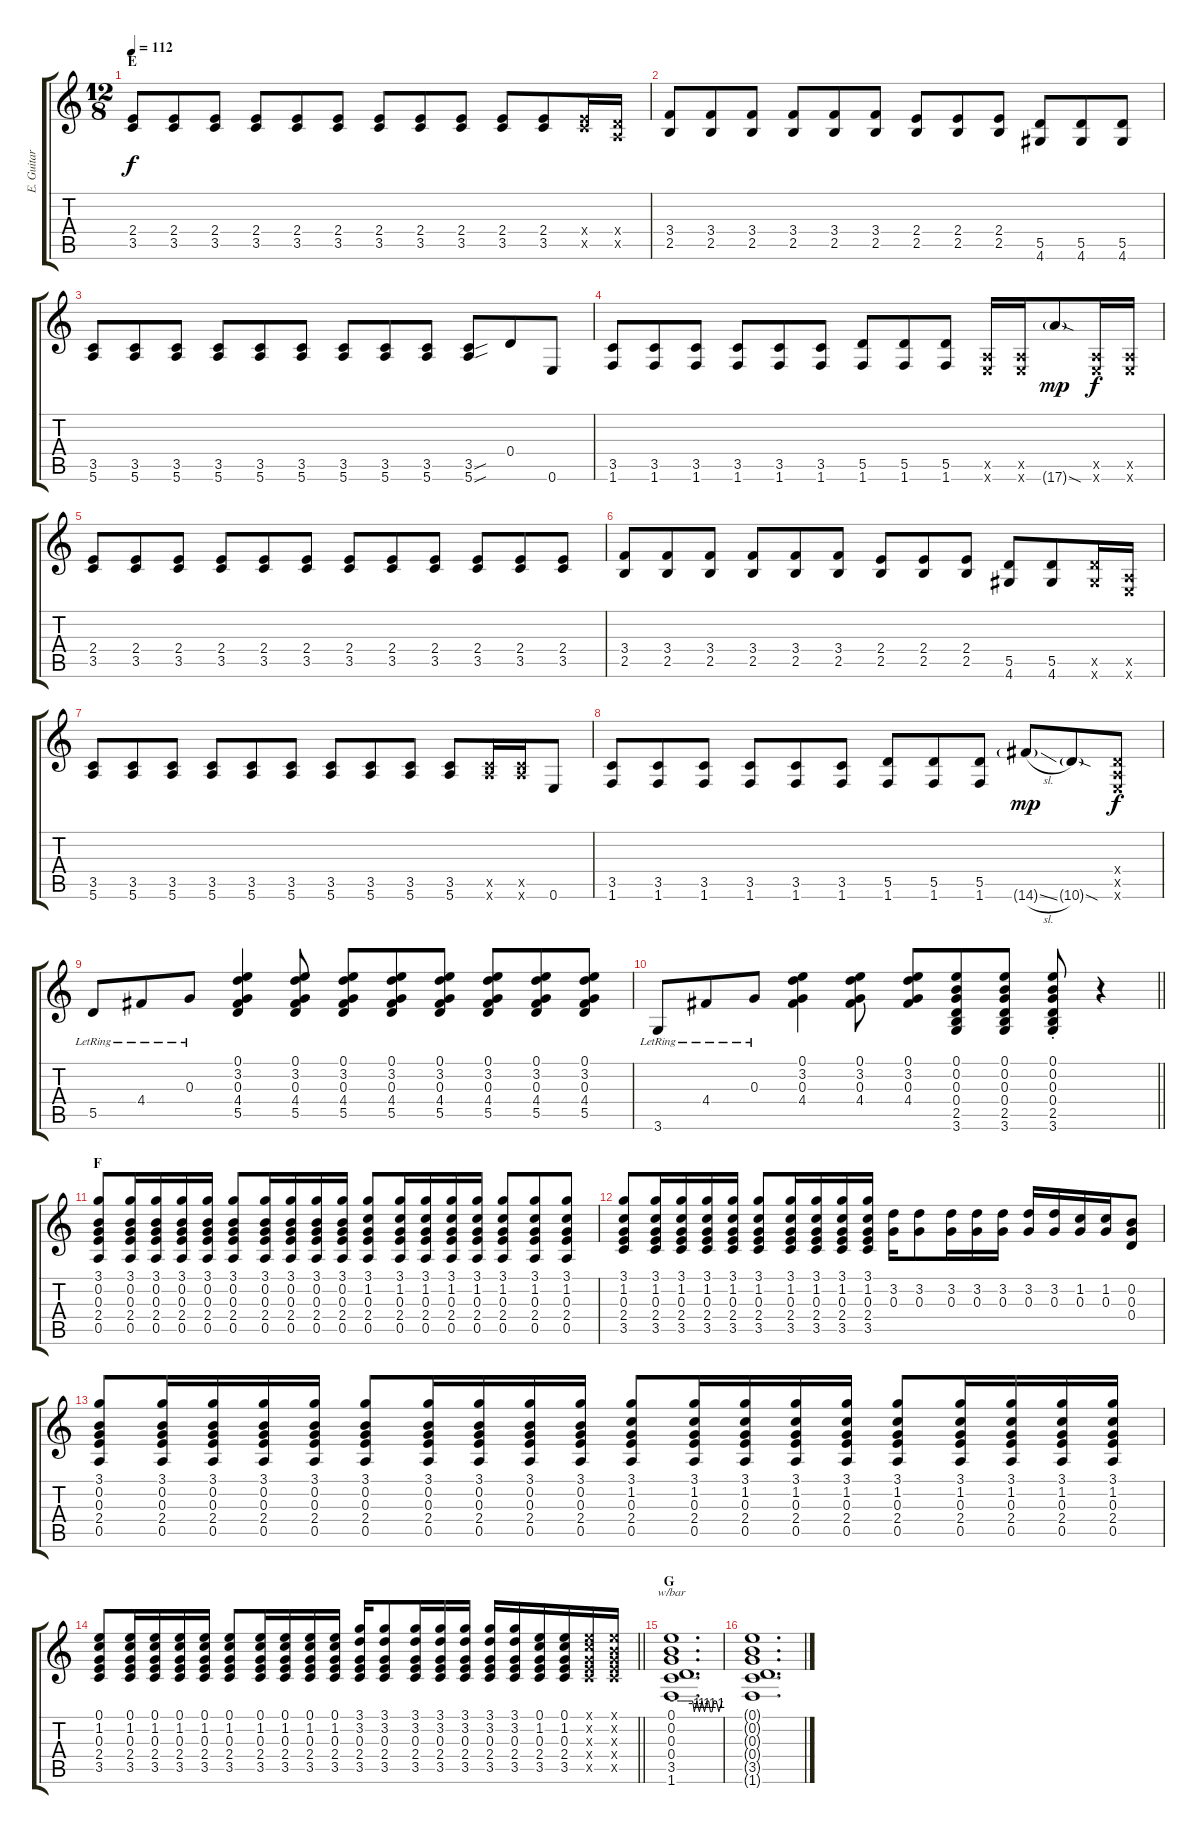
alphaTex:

\track ("E. Guitar I" "E. Guitar ") {instrument overdrivenguitar}
\staff {score tabs}
\tuning (E4 B3 G3 D3 A2 E2) {hide}
\ts (12 8)
\section ("" "E")
\tempo 112
\clef g2
\ks c
(2.4 3.5).8{dy f} (2.4 3.5).8 (2.4 3.5).8 (2.4 3.5).8 (2.4 3.5).8 (2.4 3.5).8 (2.4 3.5).8 (2.4 3.5).8 (2.4 3.5).8 (2.4 3.5).8 (2.4 3.5).8 (2.4{x} 3.5{x}).16 (0.4{x} 0.5{x}).16 |
(3.4 2.5).8 (3.4 2.5).8 (3.4 2.5).8 (3.4 2.5).8 (3.4 2.5).8 (3.4 2.5).8 (2.4 2.5).8 (2.4 2.5).8 (2.4 2.5).8 (5.5 4.6).8 (5.5 4.6).8 (5.5 4.6).8 |
(3.5 5.6).8 (3.5 5.6).8 (3.5 5.6).8 (3.5 5.6).8 (3.5 5.6).8 (3.5 5.6).8 (3.5 5.6).8 (3.5 5.6).8 (3.5 5.6).8 (3.5{sou} 5.6{sou}).8 0.4.8 0.6.8 |
(3.5 1.6).8 (3.5 1.6).8 (3.5 1.6).8 (3.5 1.6).8 (3.5 1.6).8 (3.5 1.6).8 (5.5 1.6).8 (5.5 1.6).8 (5.5 1.6).8 (0.5{x} 0.6{x}).16 (0.5{x} 0.6{x}).16 17.6{sod g}.8{dy mp} (0.5{x} 0.6{x}).16{dy f} (0.5{x} 0.6{x}).16 |
(2.4 3.5).8 (2.4 3.5).8 (2.4 3.5).8 (2.4 3.5).8 (2.4 3.5).8 (2.4 3.5).8 (2.4 3.5).8 (2.4 3.5).8 (2.4 3.5).8 (2.4 3.5).8 (2.4 3.5).8 (2.4 3.5).8 |
(3.4 2.5).8 (3.4 2.5).8 (3.4 2.5).8 (3.4 2.5).8 (3.4 2.5).8 (3.4 2.5).8 (2.4 2.5).8 (2.4 2.5).8 (2.4 2.5).8 (5.5 4.6).8 (5.5 4.6).8 (5.5{x} 4.6{x}).16 (0.5{x} 0.6{x}).16 |
(3.5 5.6).8 (3.5 5.6).8 (3.5 5.6).8 (3.5 5.6).8 (3.5 5.6).8 (3.5 5.6).8 (3.5 5.6).8 (3.5 5.6).8 (3.5 5.6).8 (3.5 5.6).8 (3.5{x} 5.6{x}).16 (3.5{x} 5.6{x}).16 0.6.8 |
(3.5 1.6).8 (3.5 1.6).8 (3.5 1.6).8 (3.5 1.6).8 (3.5 1.6).8 (3.5 1.6).8 (5.5 1.6).8 (5.5 1.6).8 (5.5 1.6).8 14.6{sl g}.8{dy mp} 10.6{sod g}.8 (0.4{x} 0.5{x} 0.6{x}).8{dy f} |
5.5{lr}.8 4.4{lr}.8 0.3{lr}.8 (0.1 3.2 0.3 4.4 5.5).4 (0.1 3.2 0.3 4.4 5.5).8 (0.1 3.2 0.3 4.4 5.5).8 (0.1 3.2 0.3 4.4 5.5).8 (0.1 3.2 0.3 4.4 5.5).8 (0.1 3.2 0.3 4.4 5.5).8 (0.1 3.2 0.3 4.4 5.5).8 (0.1 3.2 0.3 4.4 5.5).8 |
\barLineRight lightlight
3.6{lr}.8 4.4{lr}.8 0.3{lr}.8 (0.1 3.2 0.3 4.4).4 (0.1 3.2 0.3 4.4).8 (0.1 3.2 0.3 4.4).8 (0.1 0.2 0.3 0.4 2.5 3.6).8 (0.1 0.2 0.3 0.4 2.5 3.6).8 (0.1{st} 0.2{st} 0.3{st} 0.4{st} 2.5{st} 3.6{st}).8 r.4 |
\section ("" "F")
(3.1 0.2 0.3 2.4 0.5).8 (3.1 0.2 0.3 2.4 0.5).16 (3.1 0.2 0.3 2.4 0.5).16 (3.1 0.2 0.3 2.4 0.5).16 (3.1 0.2 0.3 2.4 0.5).16 (3.1 0.2 0.3 2.4 0.5).8 (3.1 0.2 0.3 2.4 0.5).16 (3.1 0.2 0.3 2.4 0.5).16 (3.1 0.2 0.3 2.4 0.5).16 (3.1 0.2 0.3 2.4 0.5).16 (3.1 1.2 0.3 2.4 0.5).8 (3.1 1.2 0.3 2.4 0.5).16 (3.1 1.2 0.3 2.4 0.5).16 (3.1 1.2 0.3 2.4 0.5).16 (3.1 1.2 0.3 2.4 0.5).16 (3.1 1.2 0.3 2.4 0.5).8 (3.1 1.2 0.3 2.4 0.5).8 (3.1 1.2 0.3 2.4 0.5).8 |
(3.1 1.2 0.3 2.4 3.5).8 (3.1 1.2 0.3 2.4 3.5).16 (3.1 1.2 0.3 2.4 3.5).16 (3.1 1.2 0.3 2.4 3.5).16 (3.1 1.2 0.3 2.4 3.5).16 (3.1 1.2 0.3 2.4 3.5).8 (3.1 1.2 0.3 2.4 3.5).16 (3.1 1.2 0.3 2.4 3.5).16 (3.1 1.2 0.3 2.4 3.5).16 (3.1 1.2 0.3 2.4 3.5).16 (3.2 0.3).16 (3.2 0.3).8 (3.2 0.3).16 (3.2 0.3).16 (3.2 0.3).16 (3.2 0.3).16 (3.2 0.3).16 (1.2 0.3).16 (1.2 0.3).16 (0.2 0.3 0.4).8 |
(3.1 0.2 0.3 2.4 0.5).8 (3.1 0.2 0.3 2.4 0.5).16 (3.1 0.2 0.3 2.4 0.5).16 (3.1 0.2 0.3 2.4 0.5).16 (3.1 0.2 0.3 2.4 0.5).16 (3.1 0.2 0.3 2.4 0.5).8 (3.1 0.2 0.3 2.4 0.5).16 (3.1 0.2 0.3 2.4 0.5).16 (3.1 0.2 0.3 2.4 0.5).16 (3.1 0.2 0.3 2.4 0.5).16 (3.1 1.2 0.3 2.4 0.5).8 (3.1 1.2 0.3 2.4 0.5).16 (3.1 1.2 0.3 2.4 0.5).16 (3.1 1.2 0.3 2.4 0.5).16 (3.1 1.2 0.3 2.4 0.5).16 (3.1 1.2 0.3 2.4 0.5).8 (3.1 1.2 0.3 2.4 0.5).16 (3.1 1.2 0.3 2.4 0.5).16 (3.1 1.2 0.3 2.4 0.5).16 (3.1 1.2 0.3 2.4 0.5).16 |
\barLineRight lightlight
(0.1 1.2 0.3 2.4 3.5).8 (0.1 1.2 0.3 2.4 3.5).16 (0.1 1.2 0.3 2.4 3.5).16 (0.1 1.2 0.3 2.4 3.5).16 (0.1 1.2 0.3 2.4 3.5).16 (0.1 1.2 0.3 2.4 3.5).8 (0.1 1.2 0.3 2.4 3.5).16 (0.1 1.2 0.3 2.4 3.5).16 (0.1 1.2 0.3 2.4 3.5).16 (0.1 1.2 0.3 2.4 3.5).16 (3.1 3.2 0.3 2.4 3.5).16 (3.1 3.2 0.3 2.4 3.5).8 (3.1 3.2 0.3 2.4 3.5).16 (3.1 3.2 0.3 2.4 3.5).16 (3.1 3.2 0.3 2.4 3.5).16 (3.1 3.2 0.3 2.4 3.5).16 (3.1 3.2 0.3 2.4 3.5).16 (0.1 1.2 0.3 2.4 3.5).16 (0.1 1.2 0.3 2.4 3.5).16 (0.1{x} 1.2{x} 0.3{x} 2.4{x} 3.5{x}).16 (0.1{x} 0.2{x} 0.3{x} 2.4{x} 3.5{x}).16 |
\section ("" "G")
(0.1 0.2 0.3 0.4 3.5 1.6).1{d tbe (custom default 0 0 11 0 19 0 25 0 27 -4 30 0 33 -4 36 0 39 -4 42 0 44 0 46 -4 48 -4 50 0 53 0 56 -4 60 0)} |
(0.1{t} 0.2{t} 0.3{t} 0.4{t} 3.5{t} 1.6{t}).1{d}
